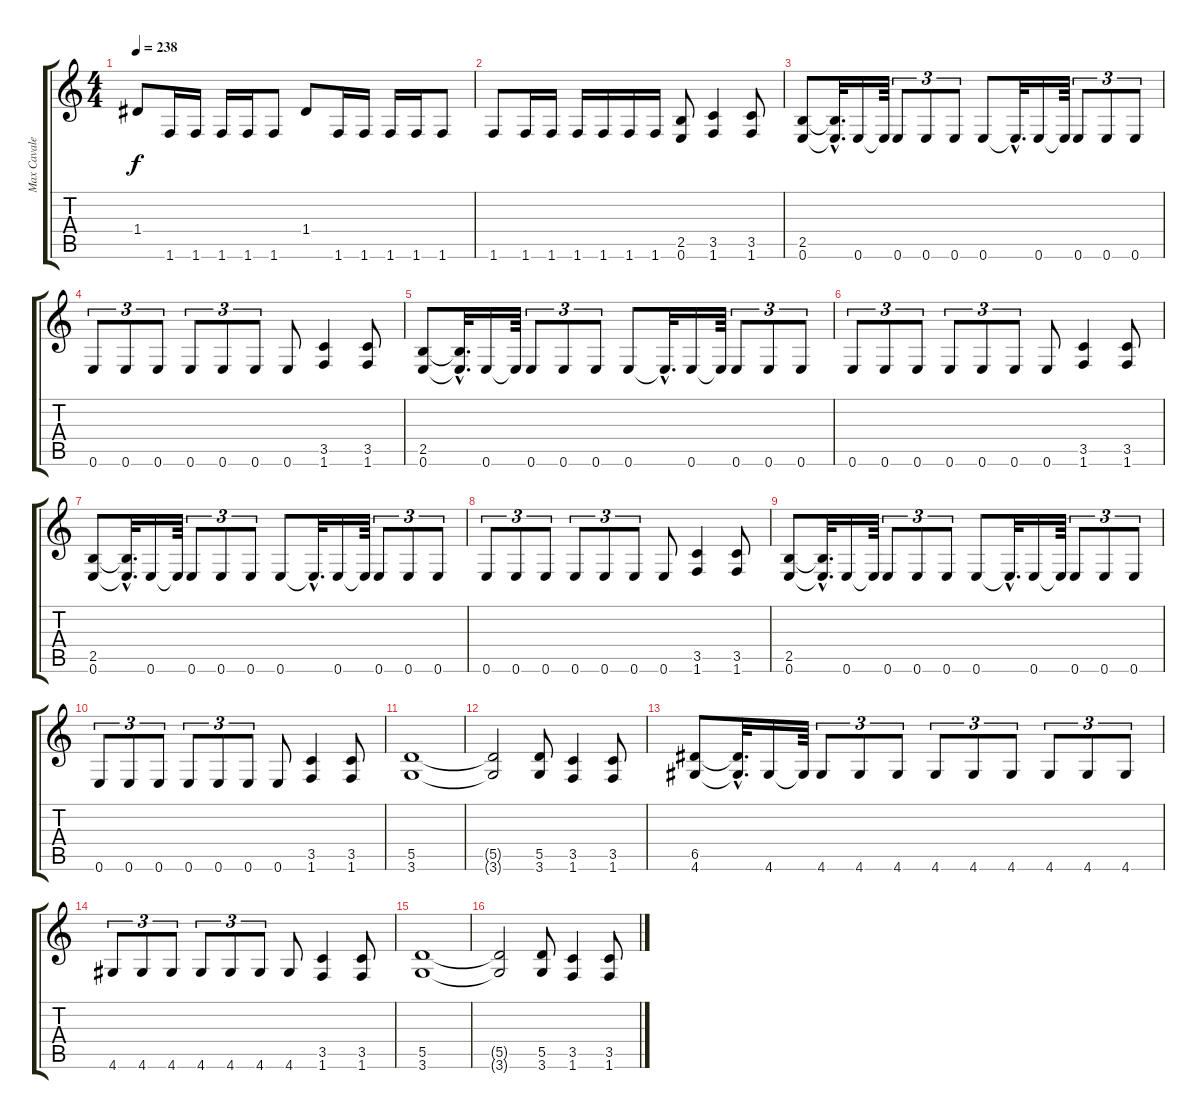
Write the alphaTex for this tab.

\track ("Max Cavalera" "Max Cavale") {instrument distortionguitar}
\staff {score tabs}
\tuning (E4 B3 G3 D3 A2 E2) {hide}
\ts (4 4)
\tempo 238
\clef g2
\ks c
1.4.8{dy f} 1.6.16 1.6.16 1.6.16 1.6.16 1.6.8 1.4.8 1.6.16 1.6.16 1.6.16 1.6.16 1.6.8 |
1.6.8 1.6.16 1.6.16 1.6.16 1.6.16 1.6.16 1.6.16 (2.5 0.6).8 (3.5 1.6).4 (3.5 1.6).8 |
(2.5 0.6).8 (2.5{hac t} 0.6{hac t}).32{d} 0.6.16 0.6{t}.64 0.6.8{tu (3 2)} 0.6.8{tu (3 2)} 0.6.8{tu (3 2)} 0.6.8 0.6{hac t}.32{d} 0.6.16 0.6{t}.64 0.6.8{tu (3 2)} 0.6.8{tu (3 2)} 0.6.8{tu (3 2)} |
0.6.8{tu (3 2)} 0.6.8{tu (3 2)} 0.6.8{tu (3 2)} 0.6.8{tu (3 2)} 0.6.8{tu (3 2)} 0.6.8{tu (3 2)} 0.6.8 (3.5 1.6).4 (3.5 1.6).8 |
(2.5 0.6).8 (2.5{hac t} 0.6{hac t}).32{d} 0.6.16 0.6{t}.64 0.6.8{tu (3 2)} 0.6.8{tu (3 2)} 0.6.8{tu (3 2)} 0.6.8 0.6{hac t}.32{d} 0.6.16 0.6{t}.64 0.6.8{tu (3 2)} 0.6.8{tu (3 2)} 0.6.8{tu (3 2)} |
0.6.8{tu (3 2)} 0.6.8{tu (3 2)} 0.6.8{tu (3 2)} 0.6.8{tu (3 2)} 0.6.8{tu (3 2)} 0.6.8{tu (3 2)} 0.6.8 (3.5 1.6).4 (3.5 1.6).8 |
(2.5 0.6).8 (2.5{hac t} 0.6{hac t}).32{d} 0.6.16 0.6{t}.64 0.6.8{tu (3 2)} 0.6.8{tu (3 2)} 0.6.8{tu (3 2)} 0.6.8 0.6{hac t}.32{d} 0.6.16 0.6{t}.64 0.6.8{tu (3 2)} 0.6.8{tu (3 2)} 0.6.8{tu (3 2)} |
0.6.8{tu (3 2)} 0.6.8{tu (3 2)} 0.6.8{tu (3 2)} 0.6.8{tu (3 2)} 0.6.8{tu (3 2)} 0.6.8{tu (3 2)} 0.6.8 (3.5 1.6).4 (3.5 1.6).8 |
(2.5 0.6).8 (2.5{hac t} 0.6{hac t}).32{d} 0.6.16 0.6{t}.64 0.6.8{tu (3 2)} 0.6.8{tu (3 2)} 0.6.8{tu (3 2)} 0.6.8 0.6{hac t}.32{d} 0.6.16 0.6{t}.64 0.6.8{tu (3 2)} 0.6.8{tu (3 2)} 0.6.8{tu (3 2)} |
0.6.8{tu (3 2)} 0.6.8{tu (3 2)} 0.6.8{tu (3 2)} 0.6.8{tu (3 2)} 0.6.8{tu (3 2)} 0.6.8{tu (3 2)} 0.6.8 (3.5 1.6).4 (3.5 1.6).8 |
(5.5 3.6).1 |
(5.5{t} 3.6{t}).2 (5.5 3.6).8 (3.5 1.6).4 (3.5 1.6).8 |
(6.5 4.6).8 (6.5{hac t} 4.6{hac t}).32{d} 4.6.16 4.6{t}.64 4.6.8{tu (3 2)} 4.6.8{tu (3 2)} 4.6.8{tu (3 2)} 4.6.8{tu (3 2)} 4.6.8{tu (3 2)} 4.6.8{tu (3 2)} 4.6.8{tu (3 2)} 4.6.8{tu (3 2)} 4.6.8{tu (3 2)} |
4.6.8{tu (3 2)} 4.6.8{tu (3 2)} 4.6.8{tu (3 2)} 4.6.8{tu (3 2)} 4.6.8{tu (3 2)} 4.6.8{tu (3 2)} 4.6.8 (3.5 1.6).4 (3.5 1.6).8 |
(5.5 3.6).1 |
(5.5{t} 3.6{t}).2 (5.5 3.6).8 (3.5 1.6).4 (3.5 1.6).8
